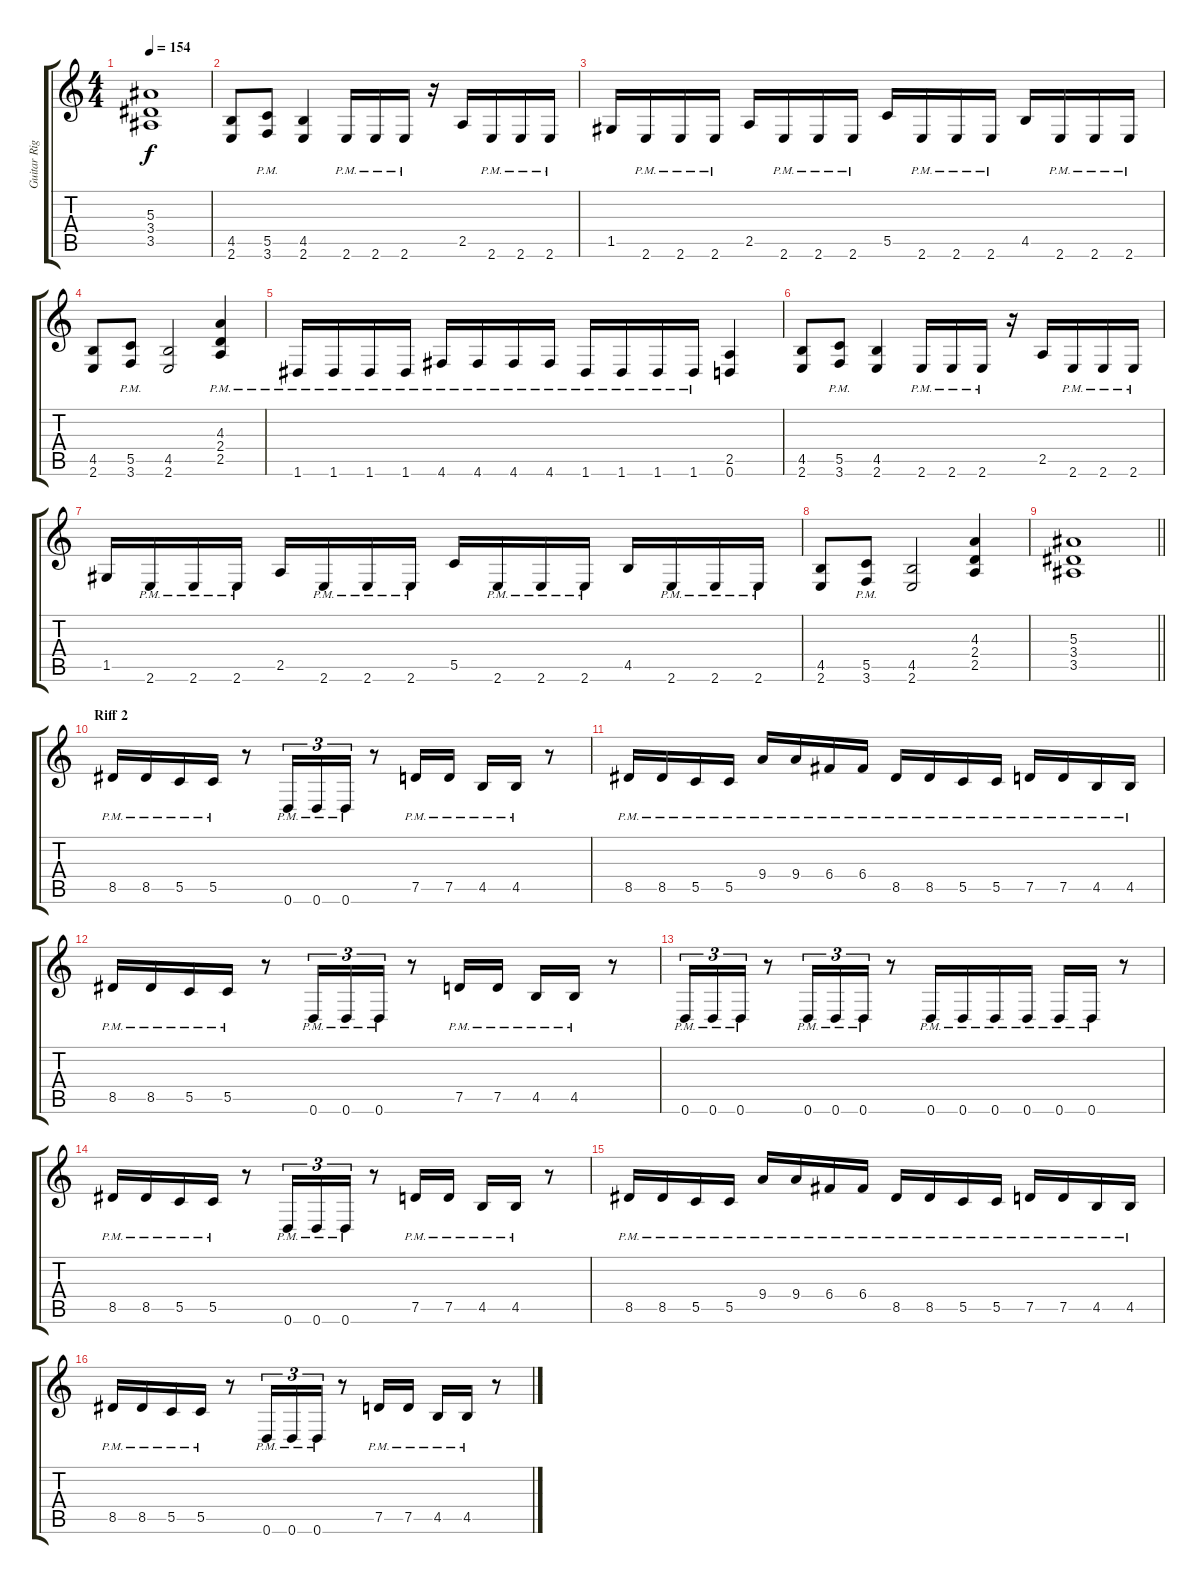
\track ("Guitar Right" "Guitar Rig") {solo instrument distortionguitar}
\staff {score tabs}
\tuning (D4 A3 F3 C3 G2 D2) {hide}
\ts (4 4)
\tempo 154
\clef g2
\ks c
(5.3 3.4 3.5).1{dy f} |
(4.5 2.6).8 (5.5{pm} 3.6{pm}).8 (4.5 2.6).4 2.6{pm}.16 2.6{pm}.16 2.6{pm}.16 r.16 2.5.16 2.6{pm}.16 2.6{pm}.16 2.6{pm}.16 |
1.5.16 2.6{pm}.16 2.6{pm}.16 2.6{pm}.16 2.5.16 2.6{pm}.16 2.6{pm}.16 2.6{pm}.16 5.5.16 2.6{pm}.16 2.6{pm}.16 2.6{pm}.16 4.5.16 2.6{pm}.16 2.6{pm}.16 2.6{pm}.16 |
(4.5 2.6).8 (5.5{pm} 3.6{pm}).8 (4.5 2.6).2 (4.3{pm} 2.4{pm} 2.5).4 |
1.6{pm}.16 1.6{pm}.16 1.6{pm}.16 1.6{pm}.16 4.6{pm}.16 4.6{pm}.16 4.6{pm}.16 4.6{pm}.16 1.6{pm}.16 1.6{pm}.16 1.6{pm}.16 1.6{pm}.16 (2.5 0.6).4 |
(4.5 2.6).8 (5.5{pm} 3.6{pm}).8 (4.5 2.6).4 2.6{pm}.16 2.6{pm}.16 2.6{pm}.16 r.16 2.5.16 2.6{pm}.16 2.6{pm}.16 2.6{pm}.16 |
1.5.16 2.6{pm}.16 2.6{pm}.16 2.6{pm}.16 2.5.16 2.6{pm}.16 2.6{pm}.16 2.6{pm}.16 5.5.16 2.6{pm}.16 2.6{pm}.16 2.6{pm}.16 4.5.16 2.6{pm}.16 2.6{pm}.16 2.6{pm}.16 |
(4.5 2.6).8 (5.5{pm} 3.6{pm}).8 (4.5 2.6).2 (4.3 2.4 2.5).4 |
\barLineRight lightlight
(5.3 3.4 3.5).1 |
\section ("" "Riff 2")
8.5{pm}.16 8.5{pm}.16 5.5{pm}.16 5.5{pm}.16 r.8 0.6{pm}.16{tu (3 2)} 0.6{pm}.16{tu (3 2)} 0.6{pm}.16{tu (3 2)} r.8 7.5{pm}.16 7.5{pm}.16 4.5{pm}.16 4.5{pm}.16 r.8 |
8.5{pm}.16 8.5{pm}.16 5.5{pm}.16 5.5{pm}.16 9.4{pm}.16 9.4{pm}.16 6.4{pm}.16 6.4{pm}.16 8.5{pm}.16 8.5{pm}.16 5.5{pm}.16 5.5{pm}.16 7.5{pm}.16 7.5{pm}.16 4.5{pm}.16 4.5{pm}.16 |
8.5{pm}.16 8.5{pm}.16 5.5{pm}.16 5.5{pm}.16 r.8 0.6{pm}.16{tu (3 2)} 0.6{pm}.16{tu (3 2)} 0.6{pm}.16{tu (3 2)} r.8 7.5{pm}.16 7.5{pm}.16 4.5{pm}.16 4.5{pm}.16 r.8 |
0.6{pm}.16{tu (3 2)} 0.6{pm}.16{tu (3 2)} 0.6{pm}.16{tu (3 2)} r.8 0.6{pm}.16{tu (3 2)} 0.6{pm}.16{tu (3 2)} 0.6{pm}.16{tu (3 2)} r.8 0.6{pm}.16 0.6{pm}.16 0.6{pm}.16 0.6{pm}.16 0.6{pm}.16 0.6{pm}.16 r.8 |
8.5{pm}.16 8.5{pm}.16 5.5{pm}.16 5.5{pm}.16 r.8 0.6{pm}.16{tu (3 2)} 0.6{pm}.16{tu (3 2)} 0.6{pm}.16{tu (3 2)} r.8 7.5{pm}.16 7.5{pm}.16 4.5{pm}.16 4.5{pm}.16 r.8 |
8.5{pm}.16 8.5{pm}.16 5.5{pm}.16 5.5{pm}.16 9.4{pm}.16 9.4{pm}.16 6.4{pm}.16 6.4{pm}.16 8.5{pm}.16 8.5{pm}.16 5.5{pm}.16 5.5{pm}.16 7.5{pm}.16 7.5{pm}.16 4.5{pm}.16 4.5{pm}.16 |
8.5{pm}.16 8.5{pm}.16 5.5{pm}.16 5.5{pm}.16 r.8 0.6{pm}.16{tu (3 2)} 0.6{pm}.16{tu (3 2)} 0.6{pm}.16{tu (3 2)} r.8 7.5{pm}.16 7.5{pm}.16 4.5{pm}.16 4.5{pm}.16 r.8
